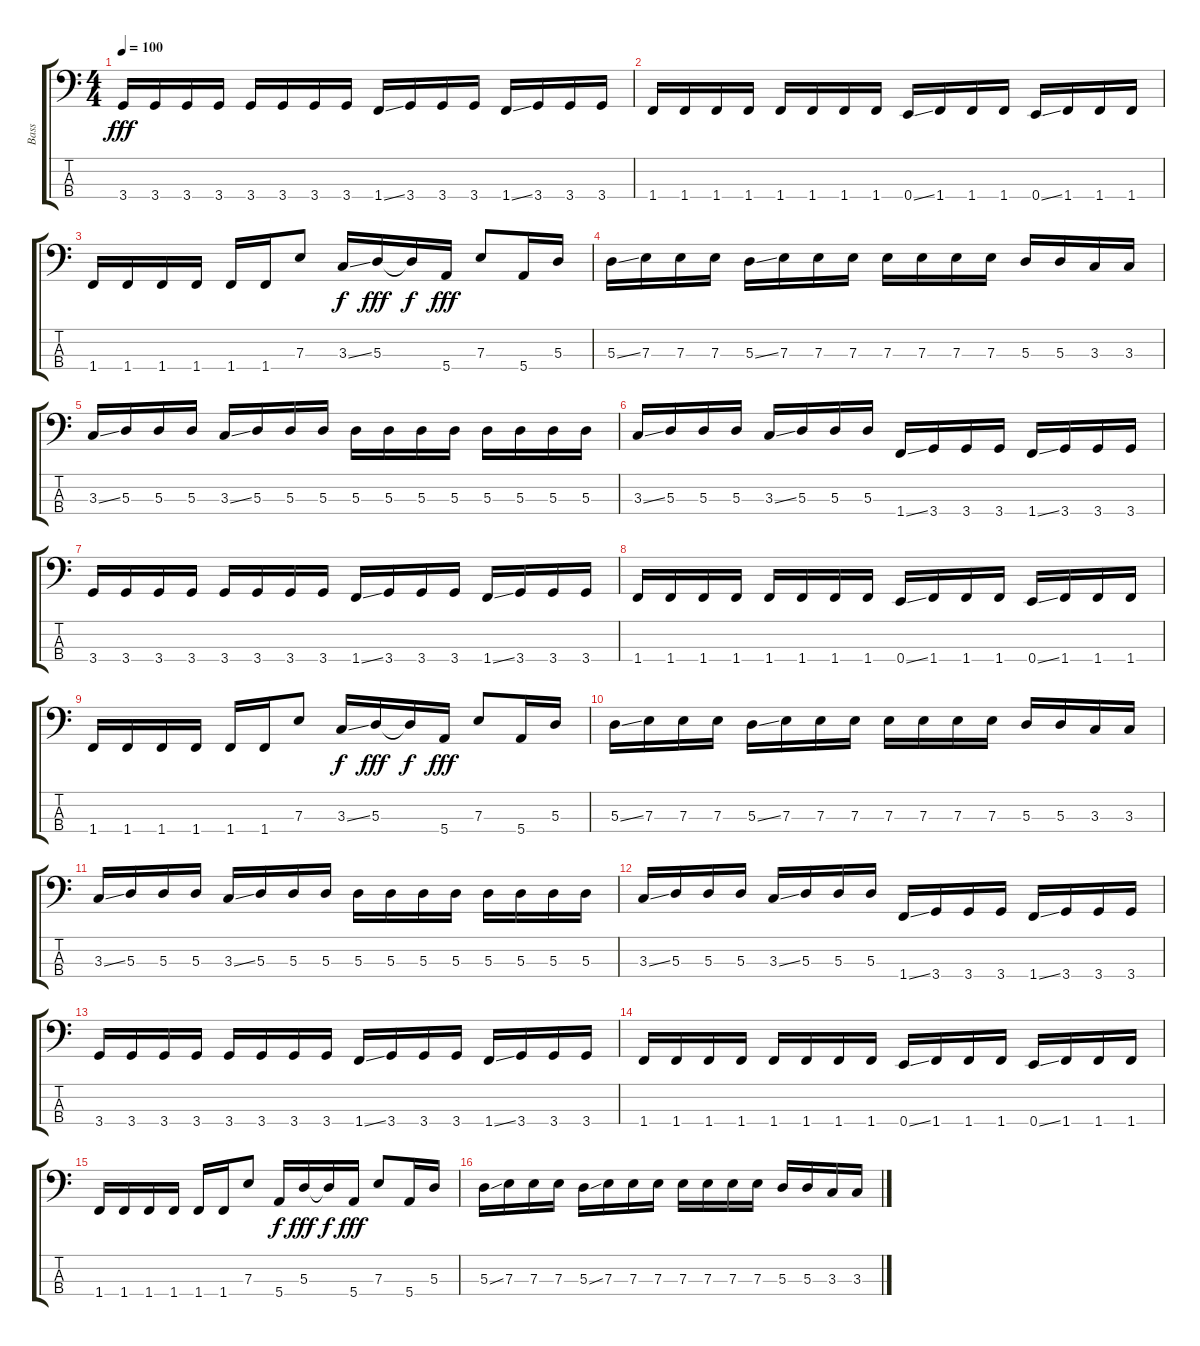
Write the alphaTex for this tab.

\track ("Bass" "Bass") {instrument electricbasspick}
\staff {score tabs}
\tuning (G2 D2 A1 E1) {hide}
\ts (4 4)
\tempo 100
\clef f4
\ks c
3.4.16{dy fff} 3.4.16 3.4.16 3.4.16 3.4.16 3.4.16 3.4.16 3.4.16 1.4{ss}.16 3.4.16 3.4.16 3.4.16 1.4{ss}.16 3.4.16 3.4.16 3.4.16 |
1.4.16 1.4.16 1.4.16 1.4.16 1.4.16 1.4.16 1.4.16 1.4.16 0.4{ss}.16 1.4.16 1.4.16 1.4.16 0.4{ss}.16 1.4.16 1.4.16 1.4.16 |
1.4.16 1.4.16 1.4.16 1.4.16 1.4.16 1.4.16 7.3.8 3.3{ss}.16{dy f} 5.3.16{dy fff} 5.3{t}.16{dy f} 5.4.16{dy fff} 7.3.8 5.4.16 5.3.16 |
5.3{ss}.16 7.3.16 7.3.16 7.3.16 5.3{ss}.16 7.3.16 7.3.16 7.3.16 7.3.16 7.3.16 7.3.16 7.3.16 5.3.16 5.3.16 3.3.16 3.3.16 |
3.3{ss}.16 5.3.16 5.3.16 5.3.16 3.3{ss}.16 5.3.16 5.3.16 5.3.16 5.3.16 5.3.16 5.3.16 5.3.16 5.3.16 5.3.16 5.3.16 5.3.16 |
3.3{ss}.16 5.3.16 5.3.16 5.3.16 3.3{ss}.16 5.3.16 5.3.16 5.3.16 1.4{ss}.16 3.4.16 3.4.16 3.4.16 1.4{ss}.16 3.4.16 3.4.16 3.4.16 |
3.4.16 3.4.16 3.4.16 3.4.16 3.4.16 3.4.16 3.4.16 3.4.16 1.4{ss}.16 3.4.16 3.4.16 3.4.16 1.4{ss}.16 3.4.16 3.4.16 3.4.16 |
1.4.16 1.4.16 1.4.16 1.4.16 1.4.16 1.4.16 1.4.16 1.4.16 0.4{ss}.16 1.4.16 1.4.16 1.4.16 0.4{ss}.16 1.4.16 1.4.16 1.4.16 |
1.4.16 1.4.16 1.4.16 1.4.16 1.4.16 1.4.16 7.3.8 3.3{ss}.16{dy f} 5.3.16{dy fff} 5.3{t}.16{dy f} 5.4.16{dy fff} 7.3.8 5.4.16 5.3.16 |
5.3{ss}.16 7.3.16 7.3.16 7.3.16 5.3{ss}.16 7.3.16 7.3.16 7.3.16 7.3.16 7.3.16 7.3.16 7.3.16 5.3.16 5.3.16 3.3.16 3.3.16 |
3.3{ss}.16 5.3.16 5.3.16 5.3.16 3.3{ss}.16 5.3.16 5.3.16 5.3.16 5.3.16 5.3.16 5.3.16 5.3.16 5.3.16 5.3.16 5.3.16 5.3.16 |
3.3{ss}.16 5.3.16 5.3.16 5.3.16 3.3{ss}.16 5.3.16 5.3.16 5.3.16 1.4{ss}.16 3.4.16 3.4.16 3.4.16 1.4{ss}.16 3.4.16 3.4.16 3.4.16 |
3.4.16 3.4.16 3.4.16 3.4.16 3.4.16 3.4.16 3.4.16 3.4.16 1.4{ss}.16 3.4.16 3.4.16 3.4.16 1.4{ss}.16 3.4.16 3.4.16 3.4.16 |
1.4.16 1.4.16 1.4.16 1.4.16 1.4.16 1.4.16 1.4.16 1.4.16 0.4{ss}.16 1.4.16 1.4.16 1.4.16 0.4{ss}.16 1.4.16 1.4.16 1.4.16 |
1.4.16 1.4.16 1.4.16 1.4.16 1.4.16 1.4.16 7.3.8 5.4.16{dy f} 5.3.16{dy fff} 5.3{t}.16{dy f} 5.4.16{dy fff} 7.3.8 5.4.16 5.3.16 |
5.3{ss}.16 7.3.16 7.3.16 7.3.16 5.3{ss}.16 7.3.16 7.3.16 7.3.16 7.3.16 7.3.16 7.3.16 7.3.16 5.3.16 5.3.16 3.3.16 3.3.16
